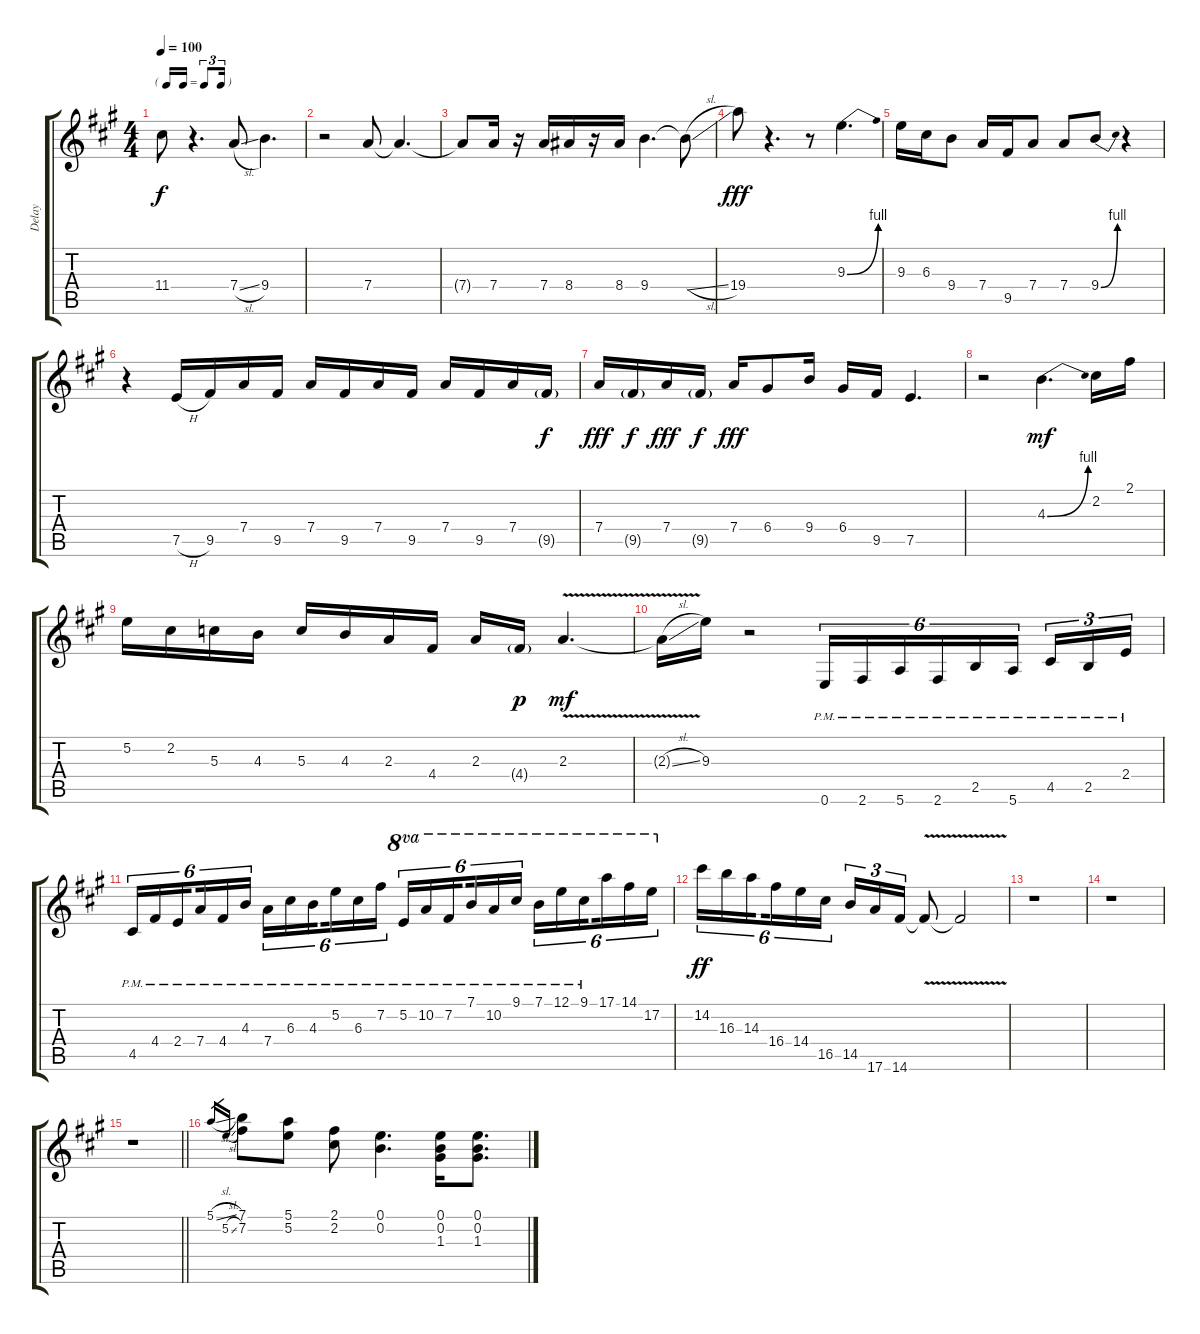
\track ("Delay " "Delay ") {instrument acousticguitarnylon}
\staff {score tabs}
\tuning (E4 B3 G3 D3 A2 E2) {hide}
\ts (4 4)
\tf triplet16th
\tempo 100
\clef g2
\ks a
11.4{t}.8{dy f} r.4{d} 7.4{sl}.8 9.4.4{d} |
r.2 7.4.8 7.4{t}.4{d} |
7.4{t}.8 7.4.16 r.16 7.4.16 8.4.16 r.16 8.4.16 9.4.4{d} 9.4{sl t}.8 |
19.4.8{dy fff} r.4{d} r.8 9.3{be (bend 0 0 60 4)}.4{d} |
9.3.16 6.3.16 9.4.8 7.4.16 9.5.16 7.4.8 7.4.8 9.4{be (bend 0 0 60 4)}.8 r.4 |
r.4 7.5{h}.16 9.5.16 7.4.16 9.5.16 7.4.16 9.5.16 7.4.16 9.5.16 7.4.16 9.5.16 7.4.16 9.5{g}.16{dy f} |
7.4.16{dy fff} 9.5{g}.16{dy f} 7.4.16{dy fff} 9.5{g}.16{dy f} 7.4.16{dy fff} 6.4.8 9.4.16 6.4.16 9.5.16 7.5.4{d} |
r.2 4.3{be (bend 0 0 60 4)}.4{d dy mf} 2.2.16 2.1.16 |
5.2.16 2.2.16 5.3.16 4.3.16 5.3.16 4.3.16 2.3.16 4.4.16 2.3.16 4.4{g}.16{dy p} 2.3{v}.4{d dy mf} |
2.3{sl t}.16 9.3.16 r.2 0.6{pm}.16{tu (6 4)} 2.6{pm}.16{tu (6 4)} 5.6{pm}.16{tu (6 4)} 2.6{pm}.16{tu (6 4)} 2.5{pm}.16{tu (6 4)} 5.6{pm}.16{tu (6 4) beam splitsecondary} 4.5{pm}.16{tu (3 2)} 2.5{pm}.16{tu (3 2)} 2.4{pm}.16{tu (3 2)} |
4.5{pm}.16{tu (6 4)} 4.4{pm}.16{tu (6 4)} 2.4{pm}.16{tu (6 4) beam splitsecondary} 7.4{pm}.16{tu (6 4)} 4.4{pm}.16{tu (6 4)} 4.3{pm}.16{tu (6 4)} 7.4{pm}.16{tu (6 4)} 6.3{pm}.16{tu (6 4)} 4.3{pm}.16{tu (6 4) beam splitsecondary} 5.2{pm}.16{tu (6 4)} 6.3{pm}.16{tu (6 4)} 7.2{pm}.16{tu (6 4)} 5.2{pm}.16{tu (6 4) ot 8va} 10.2{pm}.16{tu (6 4) ot 8va} 7.2{pm}.16{tu (6 4) ot 8va beam splitsecondary} 7.1{pm}.16{tu (6 4) ot 8va} 10.2{pm}.16{tu (6 4) ot 8va} 9.1{pm}.16{tu (6 4) ot 8va} 7.1{pm}.16{tu (6 4) ot 8va} 12.1{pm}.16{tu (6 4) ot 8va} 9.1{pm}.16{tu (6 4) ot 8va beam splitsecondary} 17.1.16{tu (6 4) ot 8va} 14.1.16{tu (6 4) ot 8va} 17.2.16{tu (6 4) ot 8va} |
14.2.16{tu (6 4) dy ff} 16.3.16{tu (6 4)} 14.3.16{tu (6 4) beam splitsecondary} 16.4.16{tu (6 4)} 14.4.16{tu (6 4)} 16.5.16{tu (6 4)} 14.5.16{tu (3 2)} 17.6.16{tu (3 2)} 14.6.16{tu (3 2)} 14.6{v t}.8 14.6{v t}.2 |
r.1 |
r.1 |
\barLineRight lightlight
r.1 |
5.1{sl}.16{gr} 5.2{sl}.16{gr} (7.1 7.2).8 (5.1 5.2).8 (2.1 2.2).8 (0.1 0.2).4{d} (0.1 0.2 1.3).16 (0.1 0.2 1.3).8{d}
